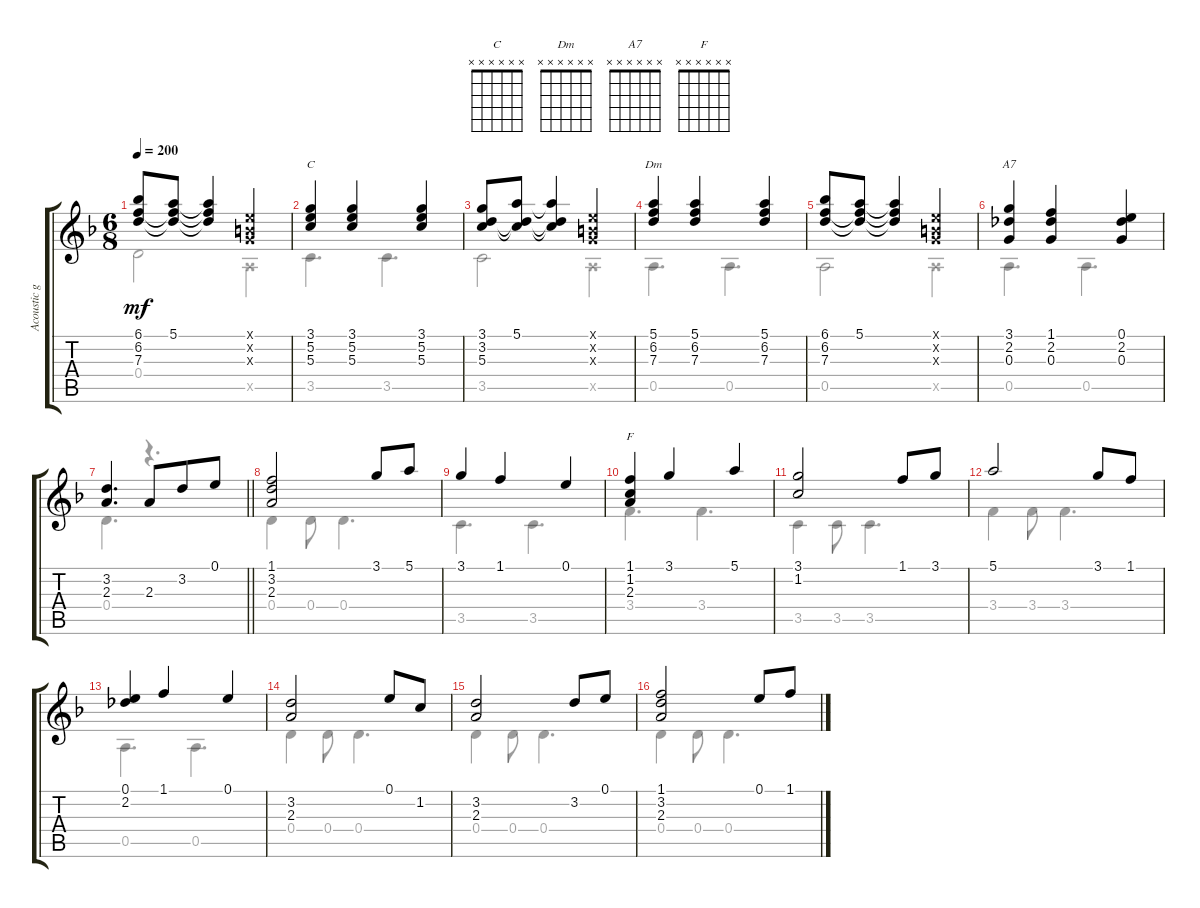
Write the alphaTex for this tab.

\track ("Acoustic guitar" "Acoustic g") {instrument acousticguitarsteel}
\staff {score tabs}
\tuning (E4 B3 G3 D3 A2 E2) {hide}
\chord ("C" x x x x x x)
\chord ("Dm" x x x x x x)
\chord ("A7" x x x x x x)
\chord ("F" x x x x x x)
\voice
\ts (6 8)
\tempo 200
\clef g2
\ks dminor
(6.1 6.2 7.3).8{dy mf} (5.1 6.2{t} 7.3{t}).8 (5.1{t} 6.2{t} 7.3{t}).4 (0.1{x} 0.2{x} 0.3{x}).4 |
(3.1 5.2 5.3).4{ch "C"} (3.1 5.2 5.3).4 (3.1 5.2 5.3).4 |
(3.1 3.2 5.3).8 (5.1 3.2{t} 5.3{t}).8 (5.1{t} 3.2{t} 5.3{t}).4 (0.1{x} 0.2{x} 0.3{x}).4 |
(5.1 6.2 7.3).4{ch "Dm"} (5.1 6.2 7.3).4 (5.1 6.2 7.3).4 |
(6.1 6.2 7.3).8 (5.1 6.2{t} 7.3{t}).8 (5.1{t} 6.2{t} 7.3{t}).4 (0.1{x} 0.2{x} 0.3{x}).4 |
(3.1 2.2 0.3).4{ch "A7"} (1.1 2.2 0.3).4 (0.1 2.2 0.3).4 |
\barLineRight lightlight
(3.2 2.3).4{d} 2.3.8 3.2.8 0.1.8 |
(1.1 3.2 2.3).2 3.1.8 5.1.8 |
3.1.4 1.1.4 0.1.4 |
(1.1 1.2 2.3).4{ch "F"} 3.1.4 5.1.4 |
(3.1 1.2).2 1.1.8 3.1.8 |
5.1.2 3.1.8 1.1.8 |
(0.1 2.2).4 1.1.4 0.1.4 |
(3.2 2.3).2 0.1.8 1.2.8 |
(3.2 2.3).2 3.2.8 0.1.8 |
(1.1 3.2 2.3).2 0.1.8 1.1.8
\voice
\clef g2
\ottava regular
\simile none
\ks dminor
0.4.2{dy mf} 0.5{x}.4 |
3.5.4{d} 3.5.4{d} |
3.5.2 0.5{x}.4 |
0.5.4{d} 0.5.4{d} |
0.5.2 0.5{x}.4 |
0.5.4{d} 0.5.4{d} |
\barLineRight lightlight
0.4.4{d} r.4{d} |
0.4.4 0.4.8 0.4.4{d} |
3.5.4{d} 3.5.4{d} |
3.4.4{d} 3.4.4{d} |
3.5.4 3.5.8 3.5.4{d} |
3.4.4 3.4.8 3.4.4{d} |
0.5.4{d} 0.5.4{d} |
0.4.4 0.4.8 0.4.4{d} |
0.4.4 0.4.8 0.4.4{d} |
0.4.4 0.4.8 0.4.4{d}
